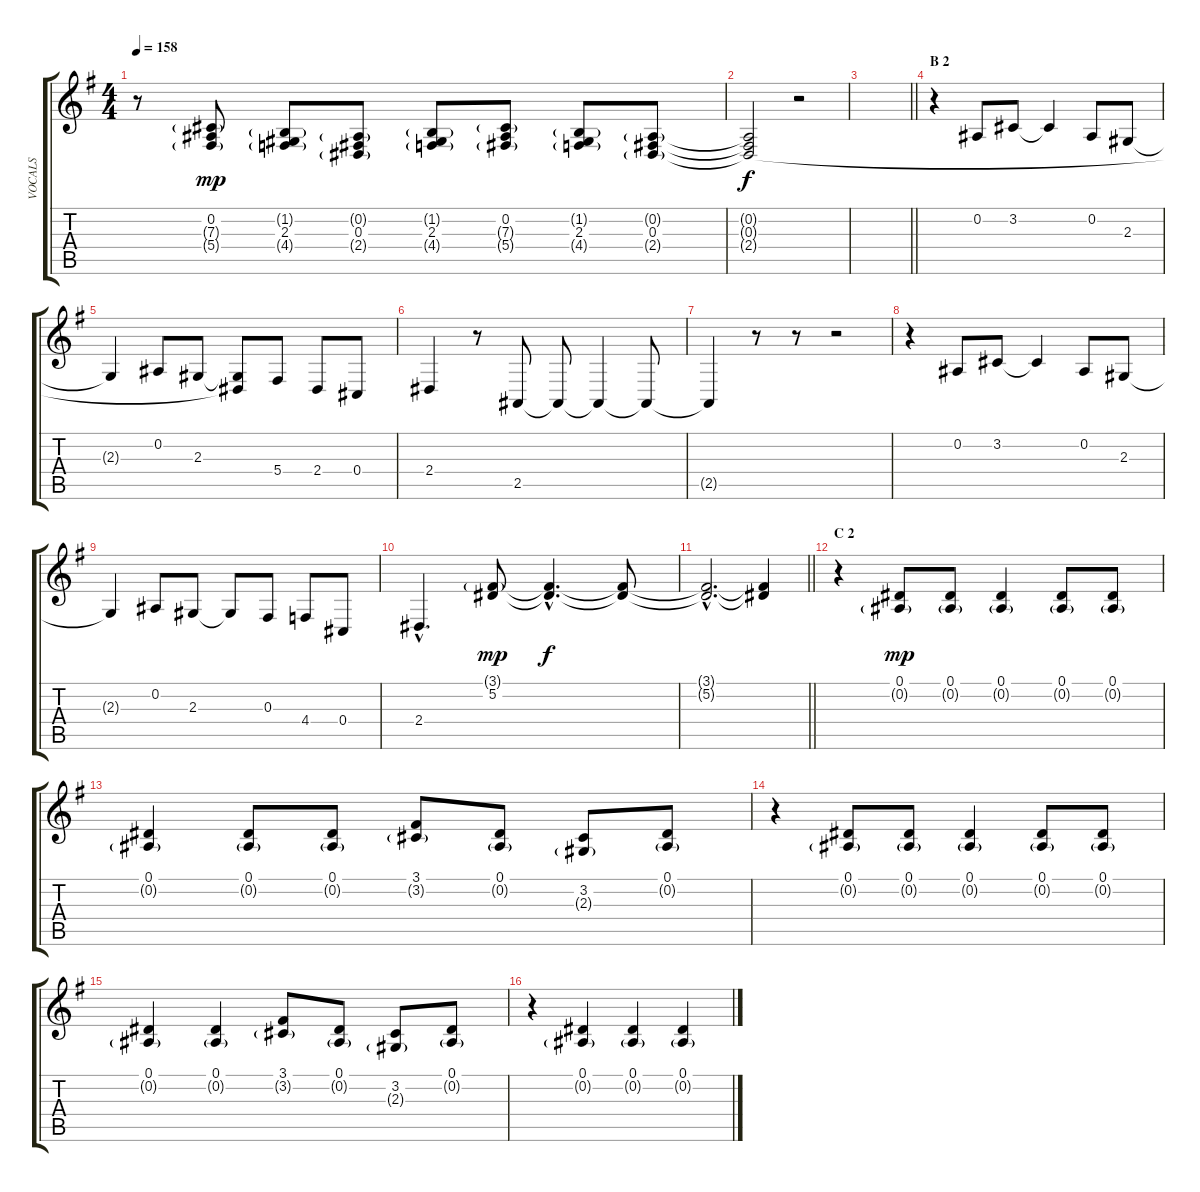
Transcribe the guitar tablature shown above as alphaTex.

\track ("VOCALS" "VOCALS") {instrument oboe}
\staff {score tabs}
\tuning (Eb4 Bb3 Gb3 Db3 Ab2 Eb2) {hide}
\ts (4 4)
\tempo 158
\clef g2
\ks g
r.8{dy f} (0.2 7.3{g} 5.4{g}).8{dy mp} (1.2{g} 2.3 4.4{g}).8 (0.2{g} 0.3 2.4{g}).8 (1.2{g} 2.3 4.4{g}).8 (0.2 7.3{g} 5.4{g}).8 (1.2{g} 2.3 4.4{g}).8 (0.2{g} 0.3 2.4{g}).8 |
(0.2{t} 0.3{t} 2.4{t}).2{dy f} r.2 |
\barLineRight lightlight
|
\section ("" "B 2")
r.4 0.2.8 3.2.8 3.2{t}.4 0.2.8 2.3.8 |
2.3{t}.4 0.2.8 2.3.8 (2.3{t} 2.4{t}).8 5.4.8 2.4.8 0.4.8 |
2.4.4 r.8 2.5.8 2.5{t}.8 2.5{t}.4 2.5{t}.8 |
2.5{t}.4 r.8 r.8 r.2 |
r.4 0.2.8 3.2.8 3.2{t}.4 0.2.8 2.3.8 |
2.3{t}.4 0.2.8 2.3.8 2.3{t}.8 0.3.8 4.4.8 0.4.8 |
2.4{hac}.4{d} (3.1{g} 5.2).8{dy mp} (3.1{hac t} 5.2{hac t}).4{d dy f} (3.1{t} 5.2{t}).8 |
\barLineRight lightlight
(3.1{hac t} 5.2{hac t}).2{d} (3.1{t} 5.2{t}).4 |
\section ("" "C 2")
r.4 (0.1 0.2{g}).8{dy mp} (0.1 0.2{g}).8 (0.1 0.2{g}).4 (0.1 0.2{g}).8 (0.1 0.2{g}).8 |
(0.1 0.2{g}).4 (0.1 0.2{g}).8 (0.1 0.2{g}).8 (3.1 3.2{g}).8 (0.1 0.2{g}).8 (3.2 2.3{g}).8 (0.1 0.2{g}).8 |
r.4 (0.1 0.2{g}).8 (0.1 0.2{g}).8 (0.1 0.2{g}).4 (0.1 0.2{g}).8 (0.1 0.2{g}).8 |
(0.1 0.2{g}).4 (0.1 0.2{g}).4 (3.1 3.2{g}).8 (0.1 0.2{g}).8 (3.2 2.3{g}).8 (0.1 0.2{g}).8 |
r.4 (0.1 0.2{g}).4 (0.1 0.2{g}).4 (0.1 0.2{g}).4
